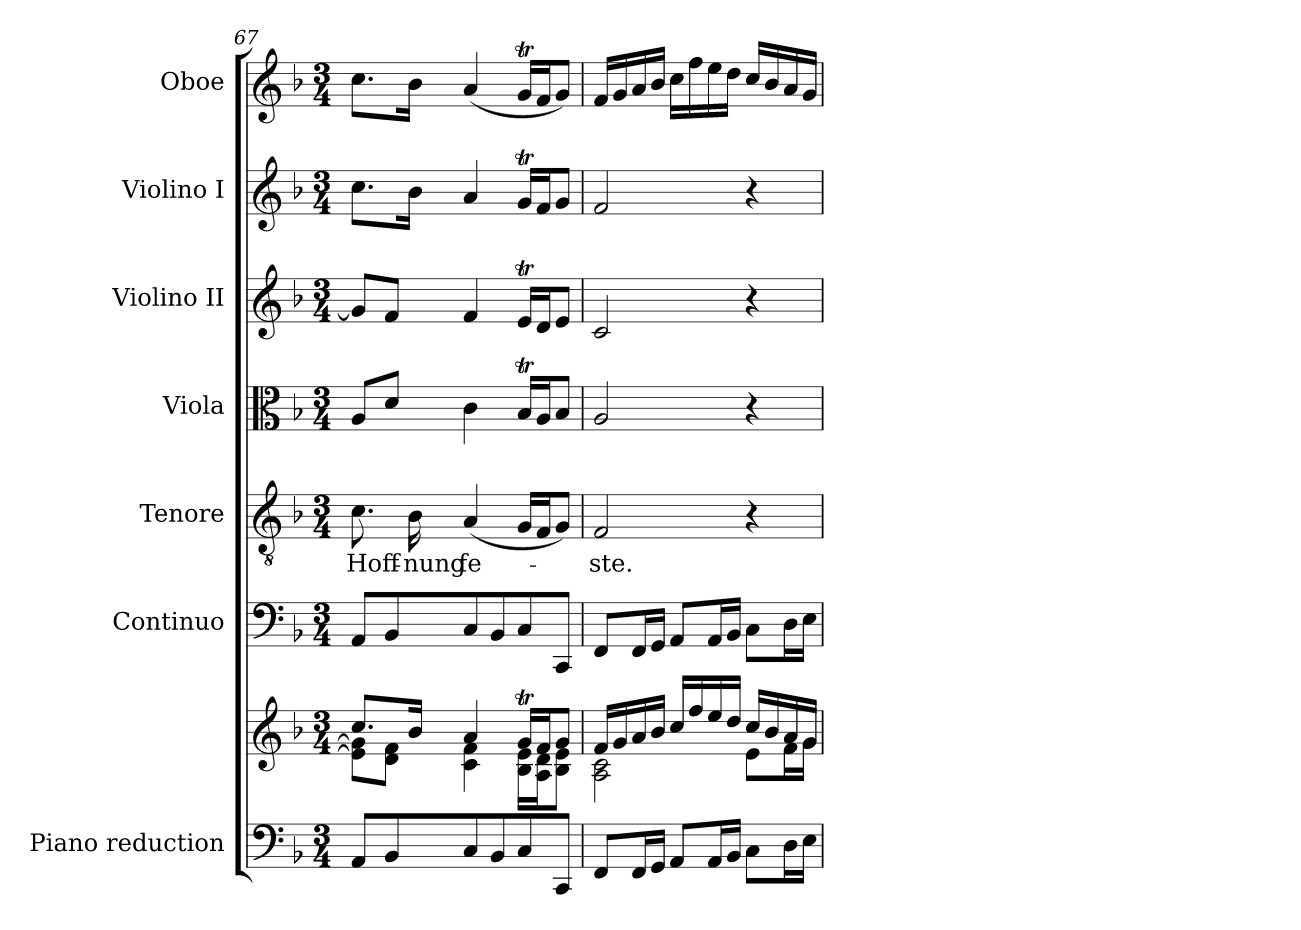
**kern	**kern	**kern	**kern	**text	**kern	**kern	**kern	**kern
*part7	*part7	*part6	*part5	*part5	*part4	*part3	*part2	*part1
*staff8	*staff7	*staff6	*staff5	*staff5	*staff4	*staff3	*staff2	*staff1
*I"Piano reduction	*	*I"Continuo	*I"Tenore	*	*I"Viola	*I"Violino II	*I"Violino I	*I"Oboe
*I'Pno	*	*	*	*	*I'Vla	*I'Vln	*I'Vln	*I'Ob
*clefF4	*clefG2	*clefF4	*clefGv2	*	*clefC3	*clefG2	*clefG2	*clefG2
*k[b-]	*k[b-]	*k[b-]	*k[b-]	*	*k[b-]	*k[b-]	*k[b-]	*k[b-]
*M3/4	*M3/4	*M3/4	*M3/4	*	*M3/4	*M3/4	*M3/4	*M3/4
=67	=67	=67	=67	=67	=67	=67	=67	=67
*	*^	*	*	*	*	*	*	*
!	!	!	!	!	!LO:LY:b	!	!	!	!
8AA/L	8.cc/L	8e\] 8g\]L	8AA/L	8.c\	Hoff-	8A/L	8g/L]	8.cc\L	8.cc\L
8BB-/	.	8d\ 8f\J	8BB-/	.	.	8d/J	8f/J	.	.
!	!	!	!	!	!LO:LY:b	!	!	!	!
.	16b-/Jk	.	.	16B-\	-nung	.	.	16b-\Jk	16b-\Jk
!	!	!	!	!	!LO:LY:b	!	!	!	!
8C/	4a/	4c\ 4f\	8C/	(4A/	fe-	4c\	4f/	4a/	(4a/
8BB-/	.	.	8BB-/	.	.	.	.	.	.
8C/	16gT/LL	16B-\ 16e\LL	8C/	16G/LL	.	16B-T/LL	16et/LL	16gT/LL	16gT/LL
.	16f/J	16A\ 16d\J	.	16F/J	.	16A/J	16d/J	16f/J	16f/J
8CC/J	8g/J	8B-\ 8e\J	8CC/J	8G/J)	.	8B-/J	8e/J	8g/J	8g/J)
=68	=68	=68	=68	=68	=68	=68	=68	=68	=68
!	!	!	!	!	!LO:LY:b	!	!	!	!
8FF/L	16f/LL	2A\ 2c\	8FF/L	2F/	-ste.	2A/	2c/	2f/	16f/LL
.	16g/	.	.	.	.	.	.	.	16g/
16FF/L	16a/	.	16FF/L	.	.	.	.	.	16a/
16GG/JJ	16b-/JJ	.	16GG/JJ	.	.	.	.	.	16b-/JJ
8AA/L	16cc/LL	.	8AA/L	.	.	.	.	.	16cc\LL
.	16ff/	.	.	.	.	.	.	.	16ff\
16AA/L	16ee/	.	16AA/L	.	.	.	.	.	16ee\
16BB-/JJ	16dd/JJ	.	16BB-/JJ	.	.	.	.	.	16dd\JJ
8C\L	16cc/LL	8e\L	8C\L	4r	.	4r	4r	4r	16cc/LL
.	16b-/	.	.	.	.	.	.	.	16b-/
16D\L	16a/	16f\L	16D\L	.	.	.	.	.	16a/
16E\JJ	16g/JJ	16g\JJ	16E\JJ	.	.	.	.	.	16g/JJ
*	*v	*v	*	*	*	*	*	*	*
=	=	=	=	=	=	=	=	=
*-	*-	*-	*-	*-	*-	*-	*-	*-
